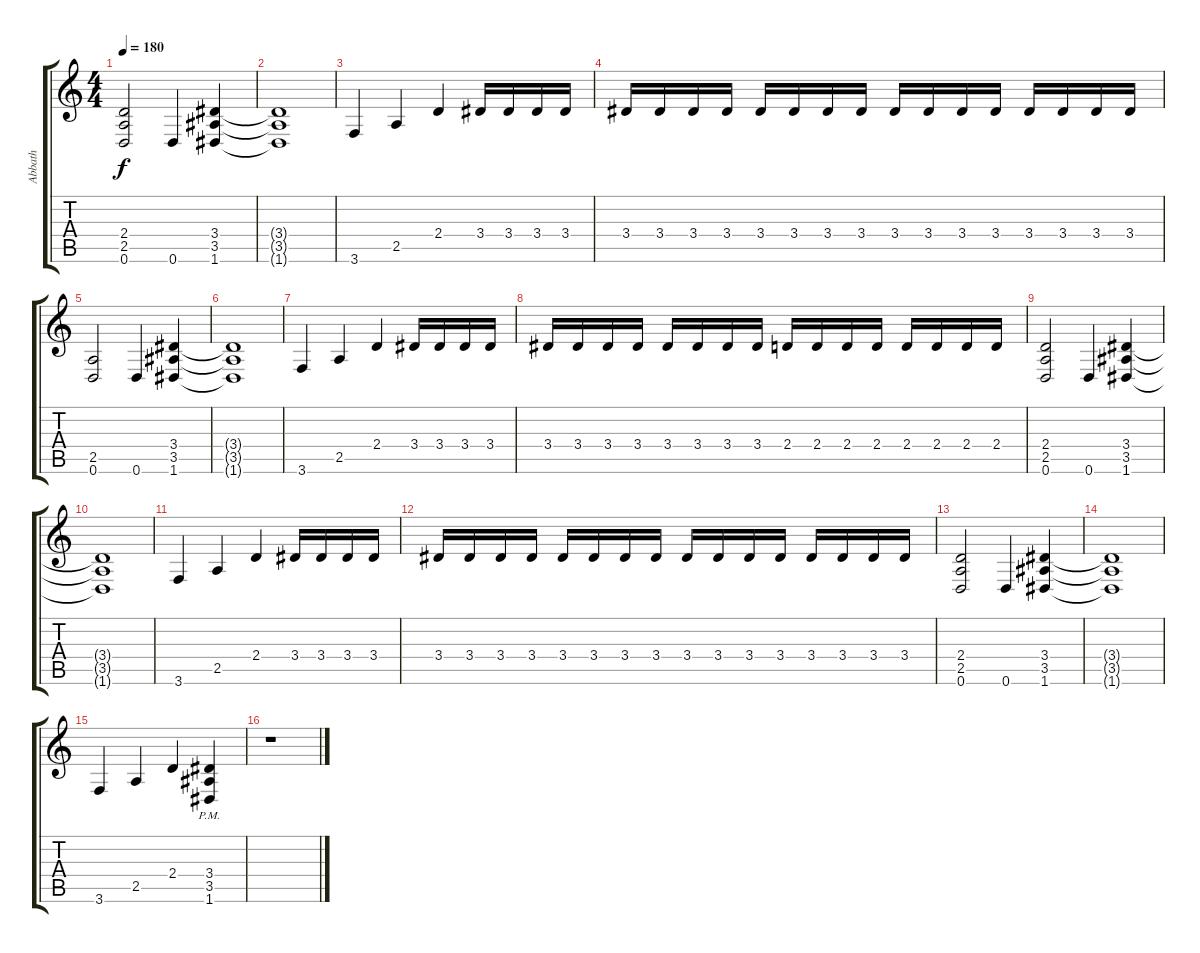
\track ("Abbath" "Abbath") {instrument overdrivenguitar}
\staff {score tabs}
\tuning (D4 A3 F3 C3 G2 D2) {hide}
\ts (4 4)
\tempo 180
\clef g2
\ks c
(2.4 2.5 0.6).2{dy f} 0.6.4 (3.4 3.5 1.6).4 |
(3.4{t} 3.5{t} 1.6{t}).1 |
3.6.4 2.5.4 2.4.4 3.4.16 3.4.16 3.4.16 3.4.16 |
3.4.16 3.4.16 3.4.16 3.4.16 3.4.16 3.4.16 3.4.16 3.4.16 3.4.16 3.4.16 3.4.16 3.4.16 3.4.16 3.4.16 3.4.16 3.4.16 |
(2.5 0.6).2 0.6.4 (3.4 3.5 1.6).4 |
(3.4{t} 3.5{t} 1.6{t}).1 |
3.6.4 2.5.4 2.4.4 3.4.16 3.4.16 3.4.16 3.4.16 |
3.4.16 3.4.16 3.4.16 3.4.16 3.4.16 3.4.16 3.4.16 3.4.16 2.4.16 2.4.16 2.4.16 2.4.16 2.4.16 2.4.16 2.4.16 2.4.16 |
(2.4 2.5 0.6).2 0.6.4 (3.4 3.5 1.6).4 |
(3.4{t} 3.5{t} 1.6{t}).1 |
3.6.4 2.5.4 2.4.4 3.4.16 3.4.16 3.4.16 3.4.16 |
3.4.16 3.4.16 3.4.16 3.4.16 3.4.16 3.4.16 3.4.16 3.4.16 3.4.16 3.4.16 3.4.16 3.4.16 3.4.16 3.4.16 3.4.16 3.4.16 |
(2.4 2.5 0.6).2 0.6.4 (3.4 3.5 1.6).4 |
(3.4{t} 3.5{t} 1.6{t}).1 |
3.6.4 2.5.4 2.4.4 (3.4 3.5 1.6{pm}).4 |
r.1
